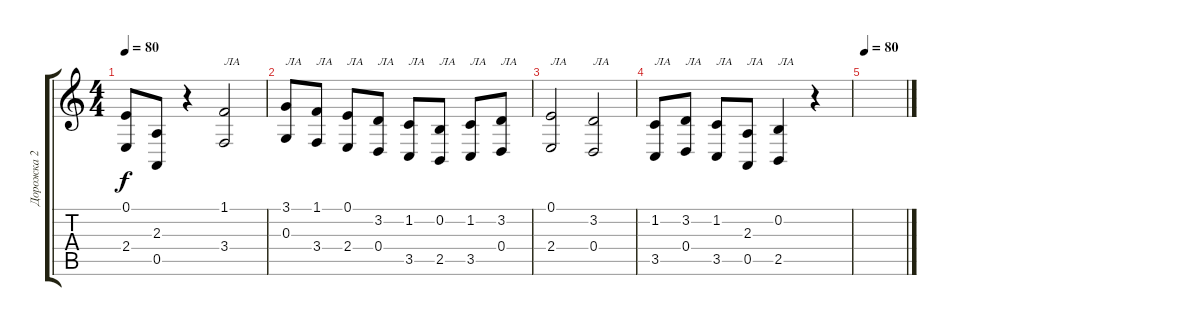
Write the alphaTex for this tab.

\track ("Дорожка 2" "Дорожка 2") {instrument viola}
\staff {score tabs}
\tuning (E4 B3 G3 D3 A2 E2) {hide}
\ts (4 4)
\tempo 80
\clef g2
\ks c
(0.1 2.4).8{dy f} (2.3 0.5).8 r.4 (1.1 3.4).2{txt "ЛА"} |
(3.1 0.3).8{txt "ЛА"} (1.1 3.4).8{txt "ЛА"} (0.1 2.4).8{txt "ЛА"} (3.2 0.4).8{txt "ЛА"} (1.2 3.5).8{txt "ЛА"} (0.2 2.5).8{txt "ЛА"} (1.2 3.5).8{txt "ЛА"} (3.2 0.4).8{txt "ЛА"} |
(0.1 2.4).2{txt "ЛА"} (3.2 0.4).2{txt "ЛА"} |
(1.2 3.5).8{txt "ЛА"} (3.2 0.4).8{txt "ЛА"} (1.2 3.5).8{txt "ЛА"} (2.3 0.5).8{txt "ЛА"} (0.2 2.5).4{txt "ЛА"} r.4 |
\tempo 80
